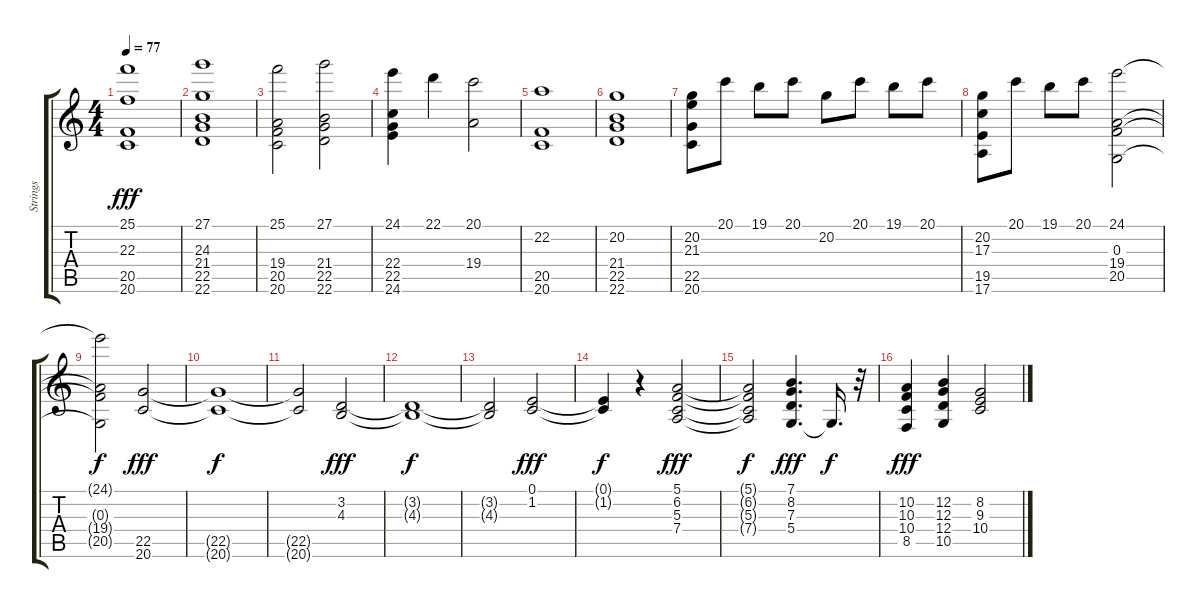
\track ("Strings " "Strings ") {instrument stringensemble1}
\staff {score tabs}
\tuning (E4 B3 G3 D3 A2 E2) {hide}
\ts (4 4)
\tempo 77
\clef g2
\ks c
(25.1 22.3 20.5 20.6).1{dy fff} |
(27.1 24.3 21.4 22.5 22.6).1 |
(25.1 19.4 20.5 20.6).2 (27.1 21.4 22.5 22.6).2 |
(24.1 22.4 22.5 24.6).4 22.1.4 (20.1 19.4).2 |
(22.2 20.5 20.6).1 |
(20.2 21.4 22.5 22.6).1 |
(20.2 21.3 22.5 20.6).8 20.1.8 19.1.8 20.1.8 20.2.8 20.1.8 19.1.8 20.1.8 |
(20.2 17.3 19.5 17.6).8 20.1.8 19.1.8 20.1.8 (24.1 0.3 19.4 20.5).2 |
(24.1{t} 0.3{t} 19.4{t} 20.5{t}).2{dy f} (22.5 20.6).2{dy fff} |
(22.5{t} 20.6{t}).1{dy f} |
(22.5{t} 20.6{t}).2 (3.2 4.3).2{dy fff} |
(3.2{t} 4.3{t}).1{dy f} |
(3.2{t} 4.3{t}).2 (0.1 1.2).2{dy fff} |
(0.1{t} 1.2{t}).4{dy f} r.4 (5.1 6.2 5.3 7.4).2{dy fff} |
(5.1{t} 6.2{t} 5.3{t} 7.4{t}).2{dy f} (7.1 8.2 7.3 5.4).4{d dy fff} 5.4{t}.16{d dy f} r.32 |
(10.2 10.3 10.4 8.5).4{dy fff} (12.2 12.3 12.4 10.5).4 (8.2 9.3 10.4).2
